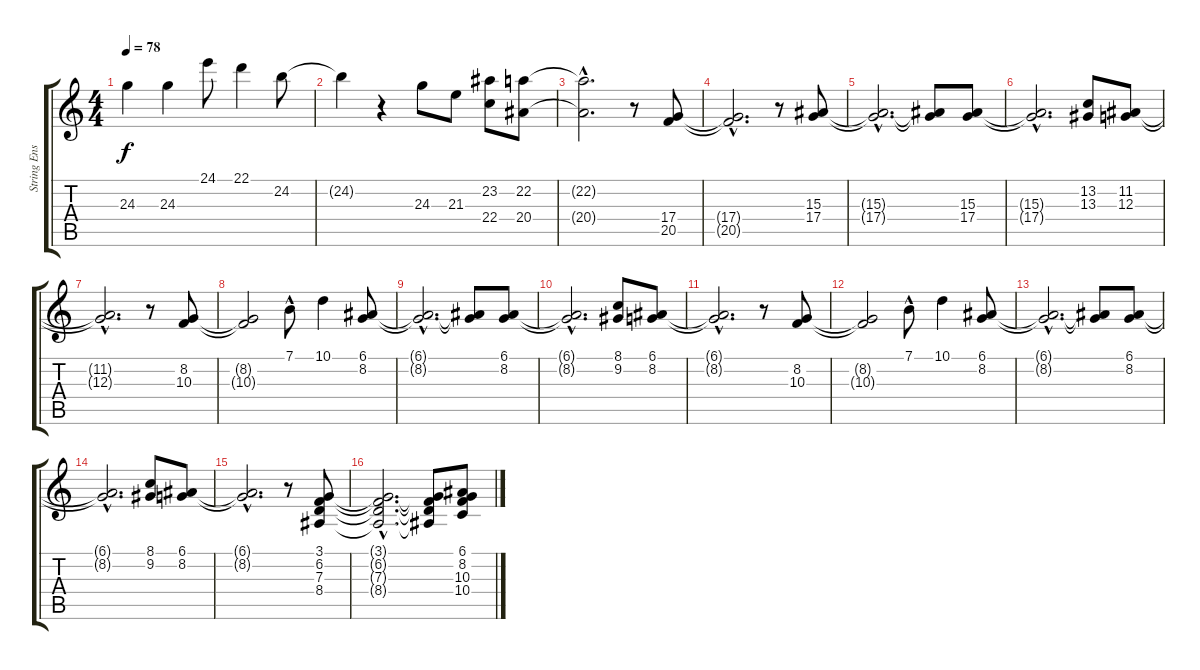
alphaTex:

\track ("String Ensemb." "String Ens") {instrument stringensemble1}
\staff {score tabs}
\tuning (E4 B3 G3 D3 A2 E2) {hide}
\ts (4 4)
\tempo 78
\clef g2
\ks c
24.3.4{dy f} 24.3.4 24.1.8 22.1.4 24.2.8 |
24.2{t}.4 r.4 24.3.8 21.3.8 (23.2 22.4).8 (22.2 20.4).8 |
(22.2{hac t} 20.4{hac t}).2{d} r.8 (17.4 20.5).8 |
(17.4{hac t} 20.5{hac t}).2{d} r.8 (15.3 17.4).8 |
(15.3{hac t} 17.4{hac t}).2{d} (15.3{t} 17.4{t}).8 (15.3 17.4).8 |
(15.3{hac t} 17.4{hac t}).2{d} (13.2 13.3).8 (11.2 12.3).8 |
(11.2{hac t} 12.3{hac t}).2{d} r.8 (8.2 10.3).8 |
(8.2{t} 10.3{t}).2 7.1{hac}.8 10.1.4 (6.1 8.2).8 |
(6.1{hac t} 8.2{hac t}).2{d} (6.1{t} 8.2{t}).8 (6.1 8.2).8 |
(6.1{hac t} 8.2{hac t}).2{d} (8.1 9.2).8 (6.1 8.2).8 |
(6.1{hac t} 8.2{hac t}).2{d} r.8 (8.2 10.3).8 |
(8.2{t} 10.3{t}).2 7.1{hac}.8 10.1.4 (6.1 8.2).8 |
(6.1{hac t} 8.2{hac t}).2{d} (6.1{t} 8.2{t}).8 (6.1 8.2).8 |
(6.1{hac t} 8.2{hac t}).2{d} (8.1 9.2).8 (6.1 8.2).8 |
(6.1{hac t} 8.2{hac t}).2{d} r.8 (3.1 6.2 7.3 8.4).8 |
(3.1{hac t} 6.2{hac t} 7.3{hac t} 8.4{hac t}).2{d} (3.1{t} 6.2{t} 7.3{t} 8.4{t}).8 (6.1 8.2 10.3 10.4).8
